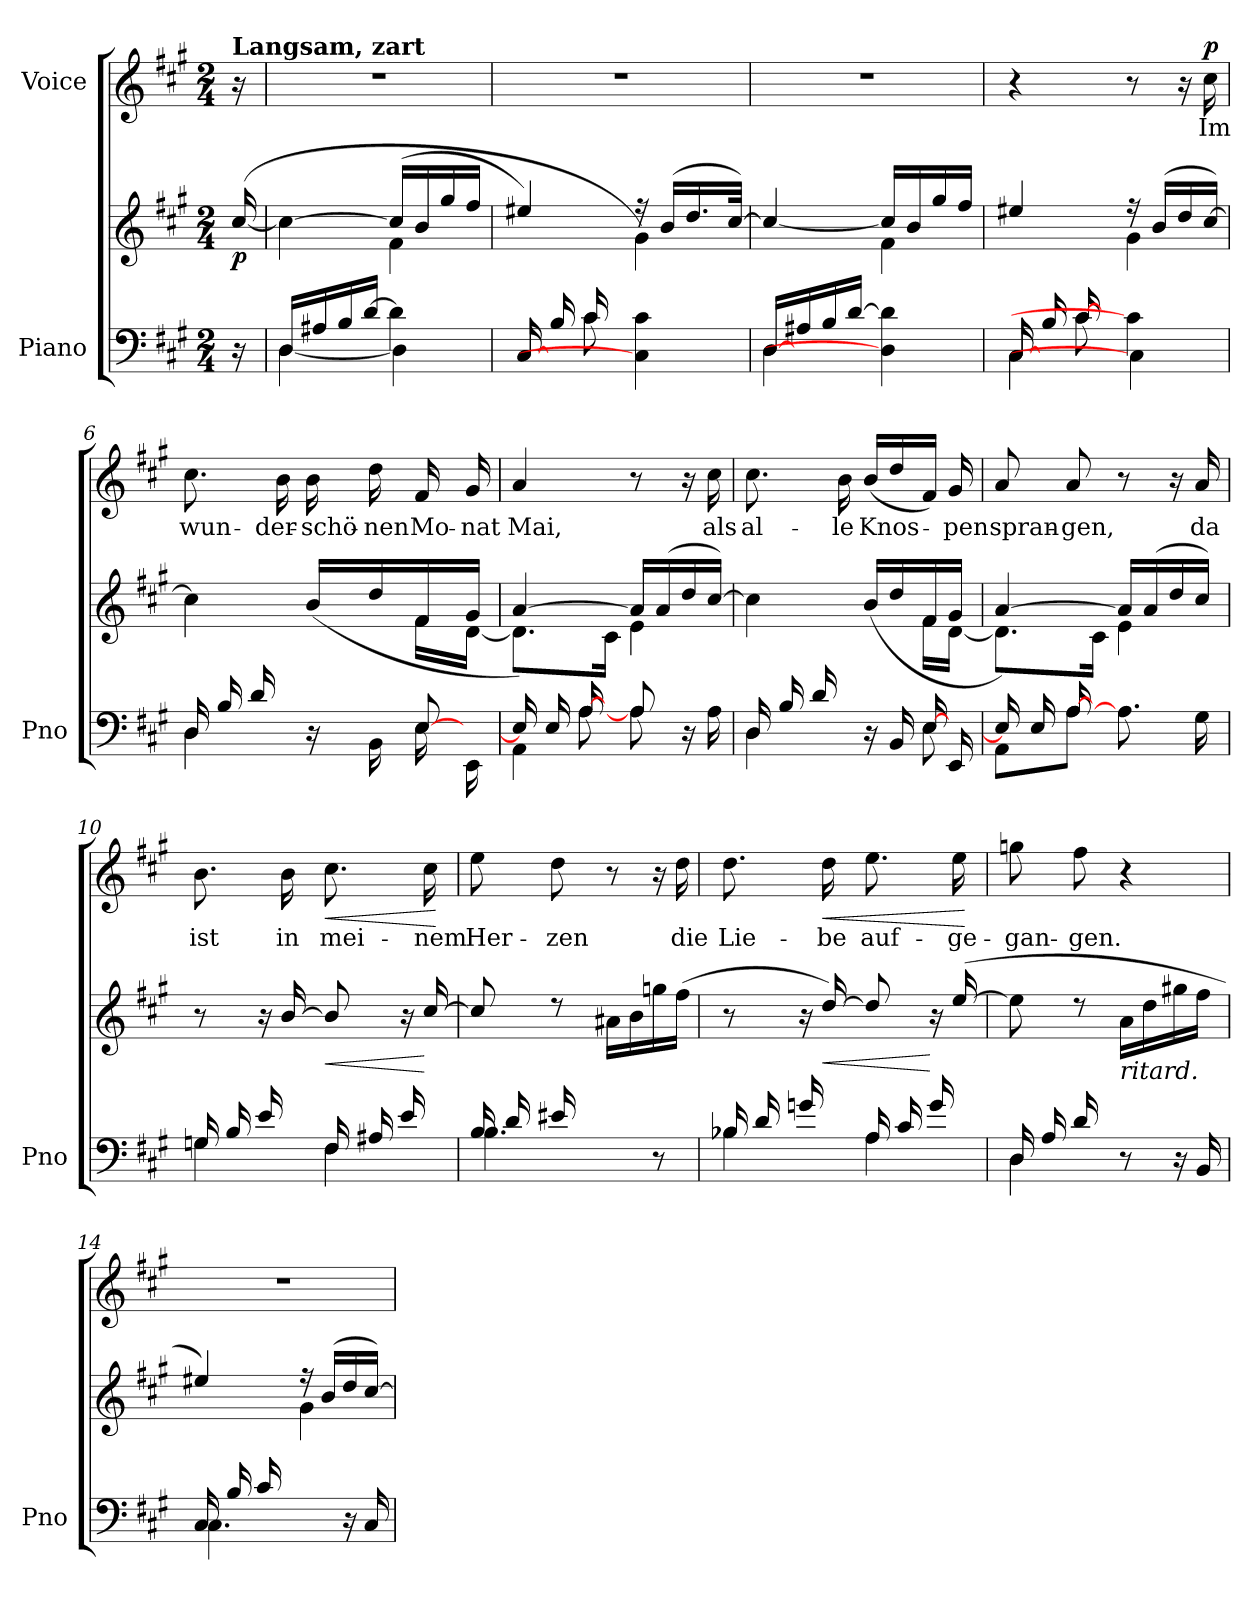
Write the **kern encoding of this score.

**kern	**kern	**dynam	**kern	**text	**dynam
*part2	*part2	*part2	*part1	*part1	*part1
*staff3	*staff2	*staff2/3	*staff1	*staff1	*staff1
*I"Piano	*	*	*I"Voice	*	*
*I'Pno	*	*	*	*	*
*clefF4	*clefG2	*	*clefG2	*	*
*k[f#c#g#]	*k[f#c#g#]	*	*k[f#c#g#]	*	*
*M2/4	*M2/4	*	*M2/4	*	*
=1	=1	=1	=1	=1	=1
!	!	!	!LO:TX:a:B:t=Langsam, zart	!	!
!	!	!LO:DY:b	!	!	!
16r	([16cc#/	p	16r	.	.
=2	=2	=2	=2	=2	=2
*^	*^	*	*	*	*
(16D/LL	[4D\	4cc#\_	4ryy	.	2r	.	.
16A#X/	.	.	.	.	.	.	.
16B/	.	.	.	.	.	.	.
[16d/JJ	.	.	.	.	.	.	.
4d\]	4D\]	(16cc#/LL]	4f#\	.	.	.	.
.	.	16b/	.	.	.	.	.
.	.	16gg#/	.	.	.	.	.
.	.	16ff#/JJ	.	.	.	.	.
=3	=3	=3	=3	=3	=3	=3	=3
*	*^	*	*	*	*	*	*
([16C#/LL	4C#/	8ryy	4ee#X/)	8.ryy	.	2r	.	.
16B/	.	.	.	.	.	.	.	.
16c#/	.	8c#\	.	.	.	.	.	.
4ryy	.	.	.	16e#X\JJ	.	.	.	.
.	4C#\] 4c#\	4ryy	16r	4g#\)	.	.	.	.
.	.	.	(16b/LL	.	.	.	.	.
.	.	.	16.dd/	.	.	.	.	.
16ryy	.	.	.	.	.	.	.	.
.	.	.	[32cc#/JJk)	.	.	.	.	.
*	*v	*v	*	*	*	*	*	*
=4	=4	=4	=4	=4	=4	=4	=4
[16D/LL	4D\	4cc#/_	4ryy	.	2r	.	.
16A#X/	.	.	.	.	.	.	.
16B/	.	.	.	.	.	.	.
[16d/JJ	.	.	.	.	.	.	.
4ryy	4D\] 4d\]	(16cc#/LL]	4f#\)	.	.	.	.
.	.	16b/	.	.	.	.	.
.	.	16gg#/	.	.	.	.	.
.	.	16ff#/JJ	.	.	.	.	.
=5	=5	=5	=5	=5	=5	=5	=5
*^	*^	*	*	*	*	*	*
([16C#/LL	4C#/	8ryy	4C#\	4ee#X/)	8.ryy	.	4r	.	.
16B/	.	.	.	.	.	.	.	.	.
[16c#/	.	8c#\	.	.	.	.	.	.	.
4ryy	.	.	.	.	16e#X\JJ	.	.	.	.
.	4c#\]	4ryy	4C#\]	16r	4g#\)	.	8r	.	.
.	.	.	.	(16b/LL	.	.	.	.	.
.	.	.	.	16dd/	.	.	16r	.	.
!	!	!	!	!	!	!	!	!	!LO:DY:b
16ryy	.	.	.	[16cc#/JJ)	.	.	16cc#\	Im	p
*	*v	*v	*v	*	*	*	*	*	*
=6	=6	=6	=6	=6	=6	=6	=6
*	*	*	*^	*	*	*	*
(16D/LL	4D\	4cc#\]	4.ryy	8.ryy	.	8.cc#\	wun-	.
16B/	.	.	.	.	.	.	.	.
16d/	.	.	.	.	.	.	.	.
16ryy	.	.	.	16f#\JJ)	.	16b\	-der-	.
16r	8ryy	(16b/LL	.	4ryy	.	16b\	-schö-	.
16BB\LL	.	16dd/	.	.	.	16dd\	-nen	.
[16E\	8E/	16f#/	16f#\LL	.	.	16f#/	Mo-	.
16EE\JJ	.	16g#/JJ	[16d\JJ	.	.	16g#/	-nat	.
=7	=7	=7	=7	=7	=7	=7	=7	=7
*	*^	*	*	*	*	*	*	*
16E/LL]	4AA\	8ryy	[4a/)	8.d\L]	8.ryy	.	4a/	Mai,	.
16E/	.	.	.	.	.	.	.	.	.
[16A/	.	8A\	.	.	.	.	.	.	.
16ryy	.	.	.	16c#\Jk	16c#\JJ	.	.	.	.
8A/]	8A\	4ryy	16a/LL]	4e\	4ryy	.	8r	.	.
.	.	.	(16a/	.	.	.	.	.	.
16r	8ryy	.	16dd/	.	.	.	16r	.	.
16A\	.	.	[16cc#/JJ)	.	.	.	16cc#\	als	.
*	*v	*v	*	*	*	*	*	*	*
=8	=8	=8	=8	=8	=8	=8	=8	=8
(16D/LL	4D\	4cc#\]	4.ryy	8.ryy	.	8.cc#\	al-	.
16B/	.	.	.	.	.	.	.	.
16d/	.	.	.	.	.	.	.	.
16ryy	.	.	.	16f#\JJ)	.	16b\	-le	.
16r	8ryy	(16b/LL	.	4ryy	.	(16b/LL	Knos-	.
16BB/LL	.	16dd/	.	.	.	16dd/	.	.
[16E/	8E\	16f#/	16f#\LL	.	.	16f#/JJ)	.	.
16EE/JJ	.	16g#/JJ	[16d\JJ	.	.	16g#/	-pen	.
=9	=9	=9	=9	=9	=9	=9	=9	=9
16E/LL]	8AA\L	[4a/)	8.d\L]	8.ryy	.	8a/	spran-	.
16E/	.	.	.	.	.	.	.	.
[16A/	8A\J	.	.	.	.	8a/	-gen,	.
16ryy	.	.	16c#\Jk	16c#\JJ	.	.	.	.
8.A\L]	4ryy	16a/LL]	4e\	4ryy	.	8r	.	.
.	.	(16a/	.	.	.	.	.	.
.	.	16dd/	.	.	.	16r	.	.
16G#\Jk	.	16cc#/JJ)	.	.	.	16a/	da	.
*	*	*	*v	*v	*	*	*	*
=10	=10	=10	=10	=10	=10	=10	=10
(16Gn/LL	4G\	8r	8.ryy	.	8.b\	ist	.
16B/	.	.	.	.	.	.	.
16e/	.	16r	.	.	.	.	.
16ryy	.	[16b/	16b\JJ)	.	16b\	in	.
!	!	!	!	!LO:HP:b	!	!	!LO:HP:b
(16F#/LL	4F#\	8b/]	8.ryy	<	8.cc#\	mei-	<
16A#X/	.	.	.	.	.	.	.
16e/	.	16r	.	.	.	.	.
16ryy	.	[16cc#/	16cc#\JJ)	[	16cc#\	-nem	.
*v	*v	*	*	*	*	*	*
*	*v	*v	*	*	*	*
.	.	.	.	.	[
=11	=11	=11	=11	=11	=11
*^	*^	*	*	*	*
(16B/LL	4.B\	8cc#/]	8.ryy	.	8ee\	Her-	.
16d/	.	.	.	.	.	.	.
16e#X/	.	8r	.	.	8dd\	-zen	.
4ryy	.	.	16f#\JJ	.	.	.	.
.	.	16a#X\LL	4ryy	.	8r	.	.
.	.	16b\	.	.	.	.	.
.	8r	16ggn\	.	.	16r	.	.
16ryy	.	(16ff#\JJ	.	.	16dd\	die	.
=12	=12	=12	=12	=12	=12	=12	=12
(16B-X/LL	4B-X\	8r	8.ryy	.	8.dd\	Lie-	.
16d/	.	.	.	.	.	.	.
16gn/	.	16r	.	.	.	.	.
!	!	!	!	!LO:HP:b	!	!	!LO:HP:b
16ryy	.	[16dd/)	16dd\JJ	<	16dd\	-be	<
16A/LL	4A\	8dd/]	8.ryy	.	8.ee\	auf-	.
16c#/	.	.	.	.	.	.	.
16g/	.	16r	.	[	.	.	.
16ryy	.	([16ee/	16ee\JJ	.	16ee\	-ge-	.
*v	*v	*	*	*	*	*	*
*	*v	*v	*	*	*	*
.	.	.	.	.	[
=13	=13	=13	=13	=13	=13
*^	*^	*	*	*	*
16D/LL	4D\	8ee\]	8.ryy	.	8ggn\	-gan-	.
16A/	.	.	.	.	.	.	.
16d/	.	8r	.	.	8ff#\	-gen.	.
16ryy	.	.	16f#\JJ	.	.	.	.
!	!	!LO:TX:b:i:t=ritard.	!	!	!	!	!
8r	4ryy	16a\LL	4ryy	.	4r	.	.
.	.	16dd\	.	.	.	.	.
16r	.	16gg#X\	.	.	.	.	.
16BB/	.	16ff#\JJ	.	.	.	.	.
=14	=14	=14	=14	=14	=14	=14	=14
(16C#/LL	4.C#\	4ee#X/)	8.ryy	.	2r	.	.
16B/	.	.	.	.	.	.	.
16c#/	.	.	.	.	.	.	.
4ryy	.	.	16e#X\JJ	.	.	.	.
.	.	16r	4g#\)	.	.	.	.
.	.	(16b/LL	.	.	.	.	.
.	16r	16dd/	.	.	.	.	.
16ryy	16C#/	[16cc#/JJ)	.	.	.	.	.
*v	*v	*	*	*	*	*	*
*	*v	*v	*	*	*	*
=	=	=	=	=	=
*-	*-	*-	*-	*-	*-
